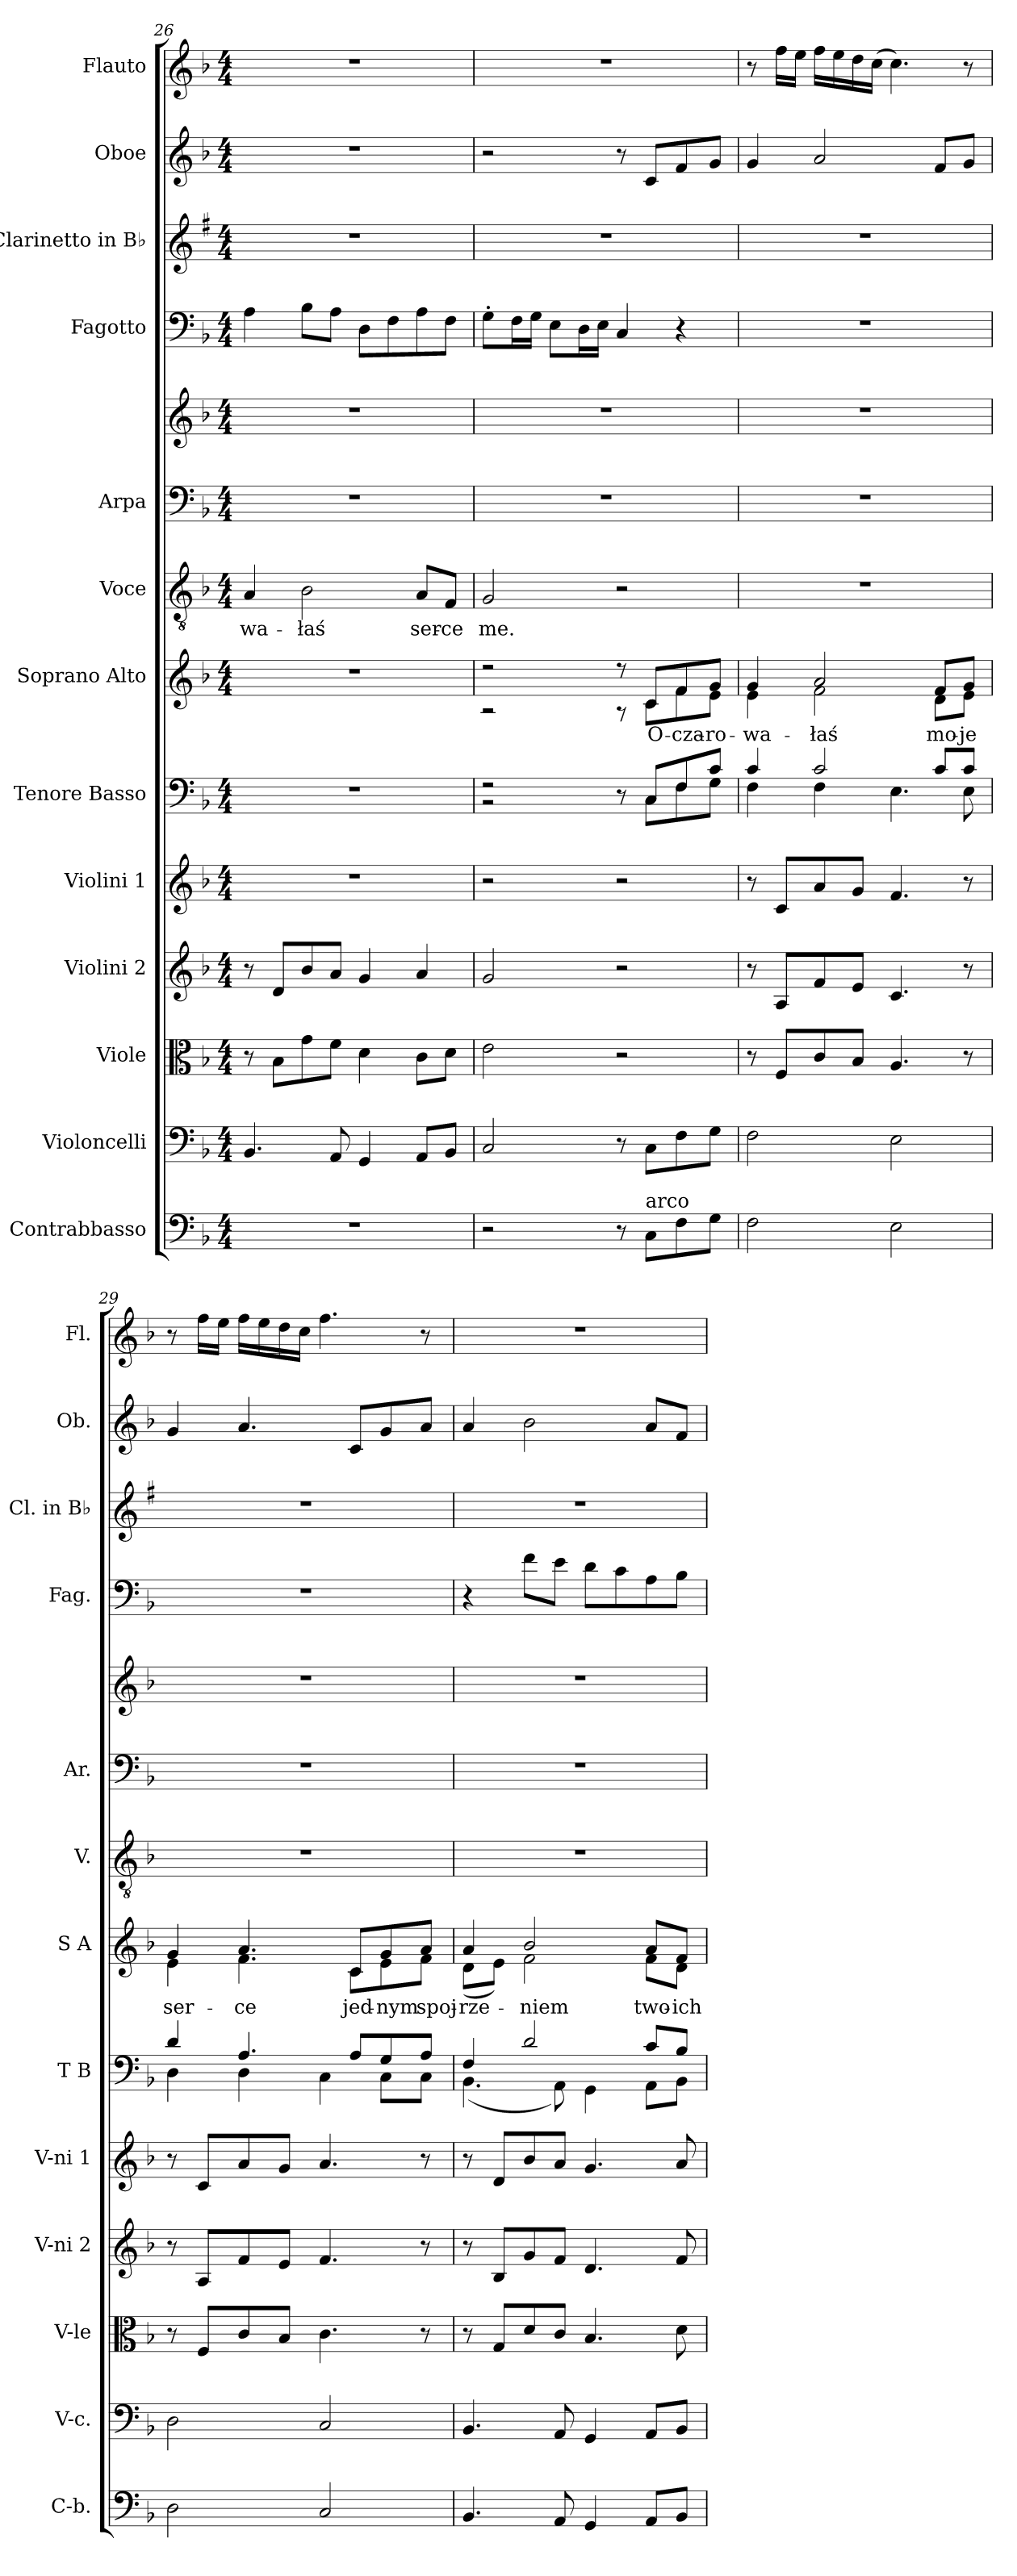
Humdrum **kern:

**kern	**kern	**kern	**kern	**kern	**kern	**kern	**text	**kern	**text	**kern	**kern	**kern	**kern	**kern	**kern
*part13	*part12	*part11	*part10	*part9	*part8	*part7	*part7	*part6	*part6	*part5	*part5	*part4	*part3	*part2	*part1
*staff14	*staff13	*staff12	*staff11	*staff10	*staff9	*staff8	*staff8	*staff7	*staff7	*staff6	*staff5	*staff4	*staff3	*staff2	*staff1
*I"Contrabbasso	*I"Violoncelli	*I"Viole	*I"Violini 2	*I"Violini 1	*I"Tenore Basso	*I"Soprano Alto	*	*I"Voce	*	*I"Arpa	*	*I"Fagotto	*I"Clarinetto in B♭	*I"Oboe	*I"Flauto
*I'C-b.	*I'V-c.	*I'V-le	*I'V-ni 2	*I'V-ni 1	*I'T B	*I'S A	*	*I'V.	*	*I'Ar.	*	*I'Fag.	*I'Cl. in B♭	*I'Ob.	*I'Fl.
*clefF4	*clefF4	*clefC3	*clefG2	*clefG2	*clefF4	*clefG2	*	*clefGv2	*	*clefF4	*clefG2	*clefF4	*clefG2	*clefG2	*clefG2
*	*	*	*	*	*	*	*	*	*	*	*	*	*ITrd1c2	*	*
*k[b-]	*k[b-]	*k[b-]	*k[b-]	*k[b-]	*k[b-]	*k[b-]	*	*k[b-]	*	*k[b-]	*k[b-]	*k[b-]	*k[b-]	*k[b-]	*k[b-]
*M4/4	*M4/4	*M4/4	*M4/4	*M4/4	*M4/4	*M4/4	*	*M4/4	*	*M4/4	*M4/4	*M4/4	*M4/4	*M4/4	*M4/4
=26	=26	=26	=26	=26	=26	=26	=26	=26	=26	=26	=26	=26	=26	=26	=26
1r	4.BB-	8r	8r	1r	1r	1r	.	4A	-wa-	1r	1r	4A	1r	1r	1r
.	.	8B-L	8dL	.	.	.	.	.	.	.	.	.	.	.	.
.	.	8g	8b-	.	.	.	.	2B-	-łaś	.	.	8B-L	.	.	.
.	8AA	8fJ	8aJ	.	.	.	.	.	.	.	.	8AJ	.	.	.
.	4GG	4d	4g	.	.	.	.	.	.	.	.	8DL	.	.	.
.	.	.	.	.	.	.	.	.	.	.	.	8F	.	.	.
.	8AAL	8cL	4a	.	.	.	.	8AL	ser-	.	.	8A	.	.	.
.	8BB-J	8dJ	.	.	.	.	.	8FJ	-ce	.	.	8FJ	.	.	.
=27	=27	=27	=27	=27	=27	=27	=27	=27	=27	=27	=27	=27	=27	=27	=27
*	*	*	*	*	*^	*^	*	*	*	*	*	*	*	*	*
2r	2C	2e	2g	2r	2r	2r	2r	2r	.	2G	me.	1r	1r	8G'L	1r	2r	1r
.	.	.	.	.	.	.	.	.	.	.	.	.	.	16FL	.	.	.
.	.	.	.	.	.	.	.	.	.	.	.	.	.	16GJJ	.	.	.
.	.	.	.	.	.	.	.	.	.	.	.	.	.	8EL	.	.	.
.	.	.	.	.	.	.	.	.	.	.	.	.	.	16DL	.	.	.
.	.	.	.	.	.	.	.	.	.	.	.	.	.	16EJJ	.	.	.
8r	8r	2r	2r	2r	8r	8ryy	8r	8r	.	2r	.	.	.	4C	.	8r	.
!LO:TX:a:t=arco	!	!	!	!	!	!	!	!	!	!	!	!	!	!	!	!	!
8CL	8CL	.	.	.	8CL	8CL	8cL	8cL	O-	.	.	.	.	.	.	8cL	.
8F	8F	.	.	.	8F	8F	8f	8f	-cza-	.	.	.	.	4r	.	8f	.
8GJ	8GJ	.	.	.	8cJ	8GJ	8gJ	8eJ	-ro-	.	.	.	.	.	.	8gJ	.
=28	=28	=28	=28	=28	=28	=28	=28	=28	=28	=28	=28	=28	=28	=28	=28	=28	=28
2F	2F	8r	8r	8r	4c	4F	4g	4e	-wa-	1r	.	1r	1r	1r	1r	4g	8r
.	.	8FL	8AL	8cL	.	.	.	.	.	.	.	.	.	.	.	.	16ffLL
.	.	.	.	.	.	.	.	.	.	.	.	.	.	.	.	.	16eeJJ
.	.	8c	8f	8a	2c	4F	2a	2f	-łaś	.	.	.	.	.	.	2a	16ffLL
.	.	.	.	.	.	.	.	.	.	.	.	.	.	.	.	.	16ee
.	.	8B-J	8eJ	8gJ	.	.	.	.	.	.	.	.	.	.	.	.	16dd
.	.	.	.	.	.	.	.	.	.	.	.	.	.	.	.	.	(16ccJJ
2E	2E	4.A	4.c	4.f	.	4.E	.	.	.	.	.	.	.	.	.	.	4.cc)
.	.	.	.	.	8cL	.	8fL	8dL	mo-	.	.	.	.	.	.	8fL	.
.	.	8r	8r	8r	8cJ	8E	8gJ	8eJ	-je	.	.	.	.	.	.	8gJ	8r
=29	=29	=29	=29	=29	=29	=29	=29	=29	=29	=29	=29	=29	=29	=29	=29	=29	=29
2D	2D	8r	8r	8r	4d	4D	4g	4e	ser-	1r	.	1r	1r	1r	1r	4g	8r
.	.	8FL	8AL	8cL	.	.	.	.	.	.	.	.	.	.	.	.	16ffLL
.	.	.	.	.	.	.	.	.	.	.	.	.	.	.	.	.	16eeJJ
.	.	8c	8f	8a	4.A	4D	4.a	4.f	-ce	.	.	.	.	.	.	4.a	16ffLL
.	.	.	.	.	.	.	.	.	.	.	.	.	.	.	.	.	16ee
.	.	8B-J	8eJ	8gJ	.	.	.	.	.	.	.	.	.	.	.	.	16dd
.	.	.	.	.	.	.	.	.	.	.	.	.	.	.	.	.	16ccJJ
2C	2C	4.c	4.f	4.a	.	4C	.	.	.	.	.	.	.	.	.	.	4.ff
.	.	.	.	.	8AL	.	8cL	8cL	jed-	.	.	.	.	.	.	8cL	.
.	.	.	.	.	8G	8CL	8g	8e	-nym	.	.	.	.	.	.	8g	.
.	.	8r	8r	8r	8AJ	8CJ	8aJ	8fJ	spoj-	.	.	.	.	.	.	8aJ	8r
=30	=30	=30	=30	=30	=30	=30	=30	=30	=30	=30	=30	=30	=30	=30	=30	=30	=30
4.BB-	4.BB-	8r	8r	8r	4F	(4.BB-	4a	(8dL	-rze-	1r	.	1r	1r	4r	1r	4a	1r
.	.	8GL	8B-L	8dL	.	.	.	8eJ)	.	.	.	.	.	.	.	.	.
.	.	8d	8g	8b-	2d	.	2b-	2f	-niem	.	.	.	.	8fL	.	2b-	.
8AA	8AA	8cJ	8fJ	8aJ	.	8AA)	.	.	.	.	.	.	.	8eJ	.	.	.
4GG	4GG	4.B-	4.d	4.g	.	4GG	.	.	.	.	.	.	.	8dL	.	.	.
.	.	.	.	.	.	.	.	.	.	.	.	.	.	8c	.	.	.
8AAL	8AAL	.	.	.	8cL	8AAL	8aL	8fL	two-	.	.	.	.	8A	.	8aL	.
8BB-J	8BB-J	8d	8f	8a	8B-J	8BB-J	8fJ	8dJ	-ich	.	.	.	.	8B-J	.	8fJ	.
*	*	*	*	*	*v	*v	*	*	*	*	*	*	*	*	*	*	*
*	*	*	*	*	*	*v	*v	*	*	*	*	*	*	*	*	*
=	=	=	=	=	=	=	=	=	=	=	=	=	=	=	=
*-	*-	*-	*-	*-	*-	*-	*-	*-	*-	*-	*-	*-	*-	*-	*-
